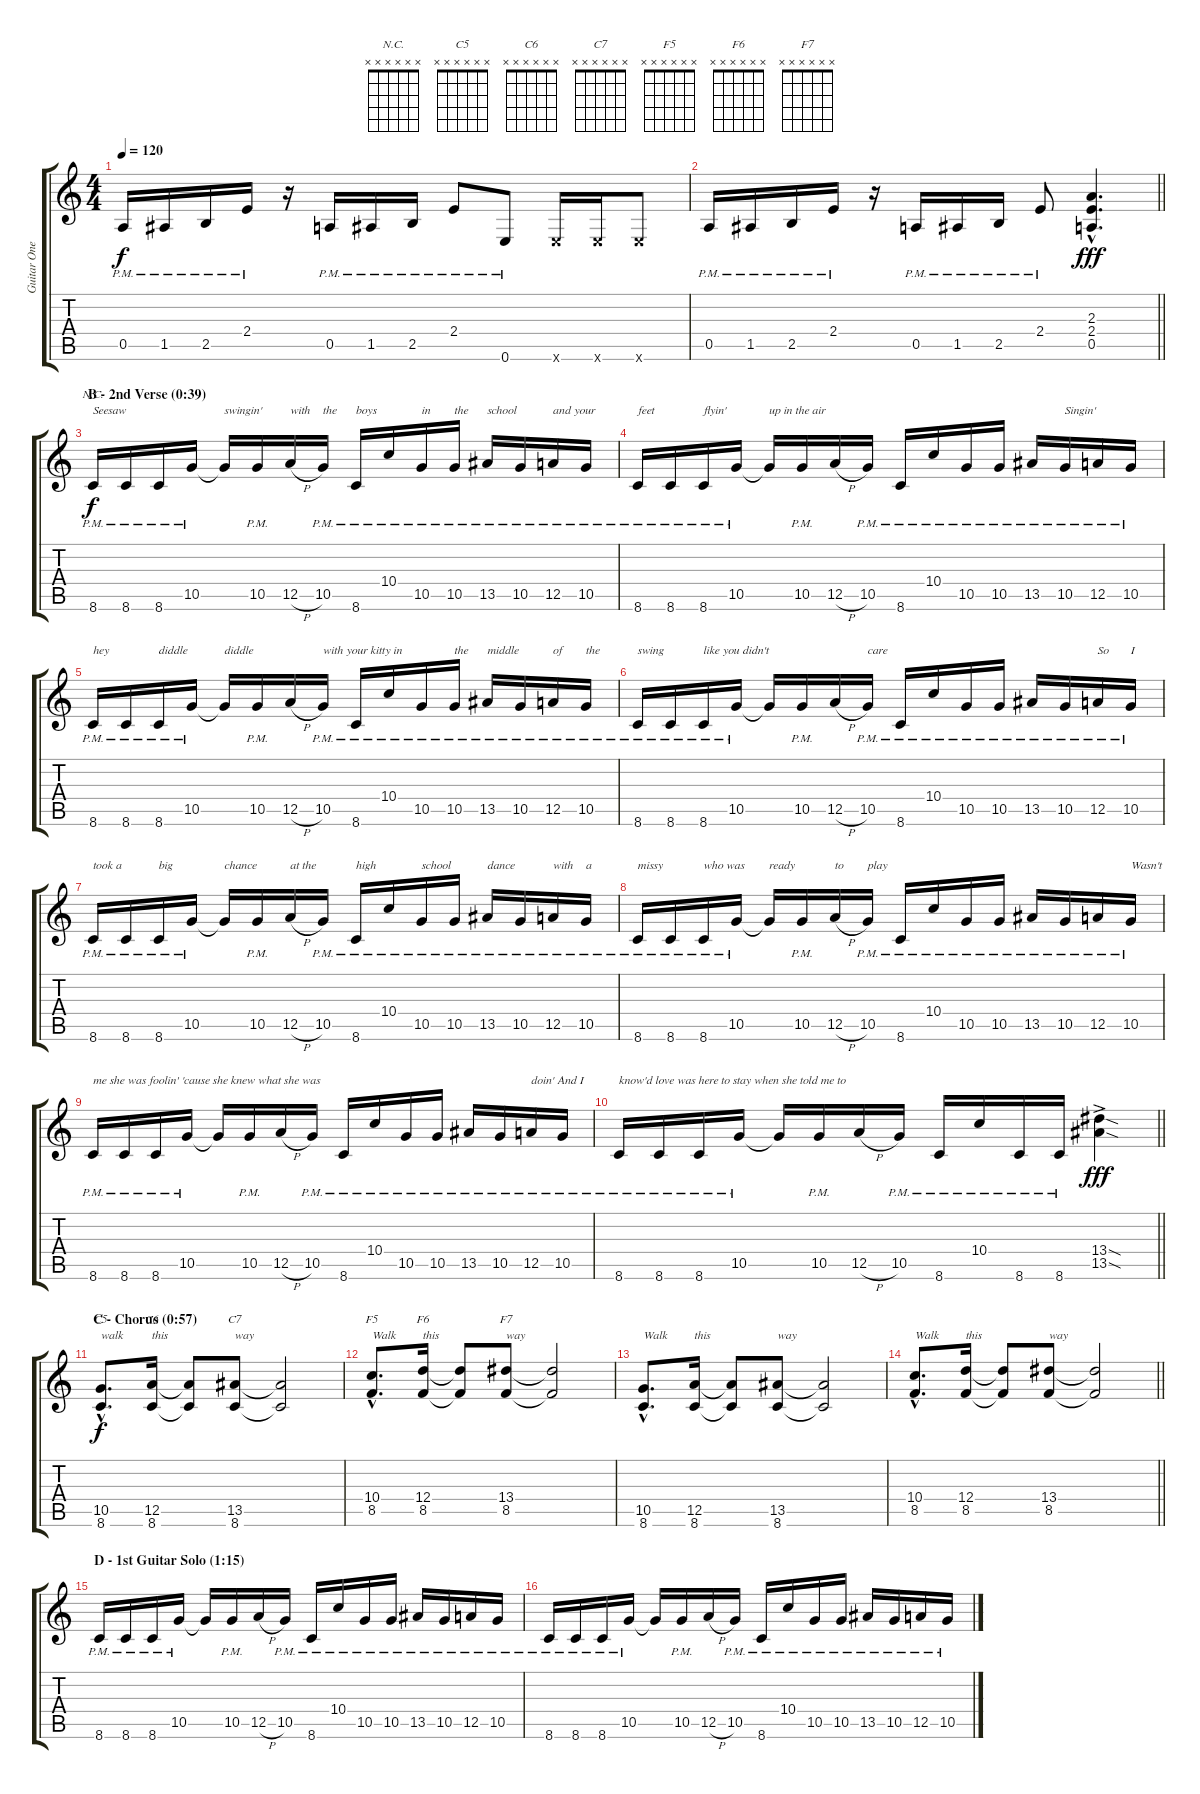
\track ("Guitar One" "Guitar One") {instrument distortionguitar}
\staff {score tabs}
\tuning (E4 B3 G3 D3 A2 E2) {hide}
\chord ("N.C." x x x x x x) {firstfret 0}
\chord ("C5" x x x x x x) {firstfret 0}
\chord ("C6" x x x x x x) {firstfret 0}
\chord ("C7" x x x x x x) {firstfret 0}
\chord ("F5" x x x x x x) {firstfret 0}
\chord ("F6" x x x x x x) {firstfret 0}
\chord ("F7" x x x x x x) {firstfret 0}
\ts (4 4)
\tempo 120
\clef g2
\ks c
0.5{pm}.16{dy f} 1.5{pm}.16 2.5{pm}.16 2.4{pm}.16 r.16 0.5{pm}.16 1.5{pm}.16 2.5{pm}.16 2.4{pm}.8 0.6{pm}.8 0.6{x}.16 0.6{x}.16 0.6{x}.8 |
\barLineRight lightlight
0.5{pm}.16 1.5{pm}.16 2.5{pm}.16 2.4{pm}.16 r.16 0.5{pm}.16 1.5{pm}.16 2.5{pm}.16 2.4{pm}.8 (2.3{hac} 2.4{hac} 0.5{hac}).4{d dy fff} |
\section ("" "B - 2nd Verse (0:39)")
8.6{pm}.16{ch "N.C." txt "Seesaw" dy f} 8.6{pm}.16 8.6{pm}.16 10.5{pm}.16 10.5{t}.16{txt "swingin'"} 10.5{pm}.16 12.5{h}.16{txt "with"} 10.5{pm}.16{txt "the"} 8.6{pm}.16{txt "boys"} 10.4{pm}.16 10.5{pm}.16{txt "in"} 10.5{pm}.16{txt "the"} 13.5{pm}.16{txt "school"} 10.5{pm}.16 12.5{pm}.16{txt "and your"} 10.5{pm}.16 |
8.6{pm}.16{txt "feet"} 8.6{pm}.16 8.6{pm}.16{txt "flyin'"} 10.5{pm}.16 10.5{t}.16{txt "up in the air"} 10.5{pm}.16 12.5{h}.16 10.5{pm}.16 8.6{pm}.16 10.4{pm}.16 10.5{pm}.16 10.5{pm}.16 13.5{pm}.16 10.5{pm}.16{txt "Singin'"} 12.5{pm}.16 10.5{pm}.16 |
8.6{pm}.16{txt "hey"} 8.6{pm}.16 8.6{pm}.16{txt "diddle"} 10.5{pm}.16 10.5{t}.16{txt "diddle"} 10.5{pm}.16 12.5{h}.16 10.5{pm}.16{txt "with your kitty in"} 8.6{pm}.16 10.4{pm}.16 10.5{pm}.16 10.5{pm}.16{txt "the"} 13.5{pm}.16{txt "middle"} 10.5{pm}.16 12.5{pm}.16{txt "of"} 10.5{pm}.16{txt "the"} |
8.6{pm}.16{txt "swing"} 8.6{pm}.16 8.6{pm}.16{txt "like you didn't"} 10.5{pm}.16 10.5{t}.16 10.5{pm}.16 12.5{h}.16 10.5{pm}.16{txt "care"} 8.6{pm}.16 10.4{pm}.16 10.5{pm}.16 10.5{pm}.16 13.5{pm}.16 10.5{pm}.16 12.5{pm}.16{txt "So"} 10.5{pm}.16{txt "I"} |
8.6{pm}.16{txt "took a"} 8.6{pm}.16 8.6{pm}.16{txt "big"} 10.5{pm}.16 10.5{t}.16{txt "chance"} 10.5{pm}.16 12.5{h}.16{txt "at the"} 10.5{pm}.16 8.6{pm}.16{txt "high"} 10.4{pm}.16 10.5{pm}.16{txt "school"} 10.5{pm}.16 13.5{pm}.16{txt "dance"} 10.5{pm}.16 12.5{pm}.16{txt "with"} 10.5{pm}.16{txt "a"} |
8.6{pm}.16{txt "missy"} 8.6{pm}.16 8.6{pm}.16{txt "who was"} 10.5{pm}.16 10.5{t}.16{txt "ready"} 10.5{pm}.16 12.5{h}.16{txt "to"} 10.5{pm}.16{txt "play"} 8.6{pm}.16 10.4{pm}.16 10.5{pm}.16 10.5{pm}.16 13.5{pm}.16 10.5{pm}.16 12.5{pm}.16 10.5{pm}.16{txt "Wasn't"} |
8.6{pm}.16{txt "me she was foolin' 'cause she knew what she was"} 8.6{pm}.16 8.6{pm}.16 10.5{pm}.16 10.5{t}.16 10.5{pm}.16 12.5{h}.16 10.5{pm}.16 8.6{pm}.16 10.4{pm}.16 10.5{pm}.16 10.5{pm}.16 13.5{pm}.16 10.5{pm}.16 12.5{pm}.16{txt "doin' And I"} 10.5{pm}.16 |
\barLineRight lightlight
8.6{pm}.16{txt "know'd love was here to stay when she told me to"} 8.6{pm}.16 8.6{pm}.16 10.5{pm}.16 10.5{t}.16 10.5{pm}.16 12.5{h}.16 10.5{pm}.16 8.6{pm}.16 10.4{pm}.16 8.6{pm}.16 8.6{pm}.16 (13.4{sod ac} 13.5{sod}).4{dy fff} |
\section ("" "C - Chorus (0:57)")
(10.5{hac} 8.6{hac}).8{d ch "C5" txt "walk" dy f} (12.5 8.6).16{ch "C6" txt "this"} (12.5{t} 8.6{t}).8 (13.5 8.6).8{ch "C7" txt "way"} (13.5{t} 8.6{t}).2 |
(10.4{hac} 8.5{hac}).8{d ch "F5" txt "Walk"} (12.4 8.5).16{ch "F6" txt "this"} (12.4{t} 8.5{t}).8 (13.4 8.5).8{ch "F7" txt "way"} (13.4{t} 8.5{t}).2 |
(10.5{hac} 8.6{hac}).8{d txt "Walk"} (12.5 8.6).16{txt "this"} (12.5{t} 8.6{t}).8 (13.5 8.6).8{txt "way"} (13.5{t} 8.6{t}).2 |
\barLineRight lightlight
(10.4{hac} 8.5{hac}).8{d txt "Walk"} (12.4 8.5).16{txt "this"} (12.4{t} 8.5{t}).8 (13.4 8.5).8{txt "way"} (13.4{t} 8.5{t}).2 |
\section ("" "D - 1st Guitar Solo (1:15)")
8.6{pm}.16 8.6{pm}.16 8.6{pm}.16 10.5{pm}.16 10.5{t}.16 10.5{pm}.16 12.5{h}.16 10.5{pm}.16 8.6{pm}.16 10.4{pm}.16 10.5{pm}.16 10.5{pm}.16 13.5{pm}.16 10.5{pm}.16 12.5{pm}.16 10.5{pm}.16 |
8.6{pm}.16 8.6{pm}.16 8.6{pm}.16 10.5{pm}.16 10.5{t}.16 10.5{pm}.16 12.5{h}.16 10.5{pm}.16 8.6{pm}.16 10.4{pm}.16 10.5{pm}.16 10.5{pm}.16 13.5{pm}.16 10.5{pm}.16 12.5{pm}.16 10.5{pm}.16
